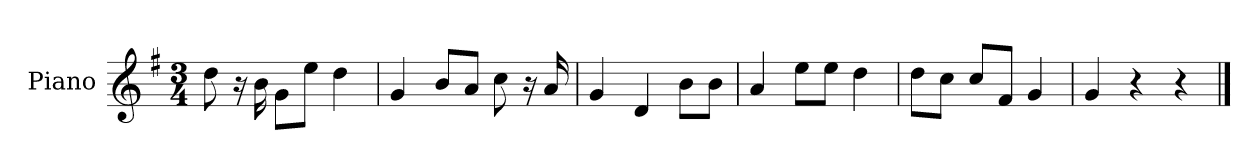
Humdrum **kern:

**kern
*part1
*staff1
*I"Piano
*I'P-no
*clefG2
*k[f#]
*M3/4
*MM91
=1
8dd\
16r
16b\
8g\L
8ee\J
4dd\
=2
4g/
8b/L
8a/J
8cc\
16r
16a/
=3
4g/
4d/
8b\L
8b\J
=4
4a/
8ee\L
8ee\J
4dd\
=5
8dd\L
8cc\J
8cc/L
8f#/J
4g/
=6
4g/
4r
4r
==
*-
